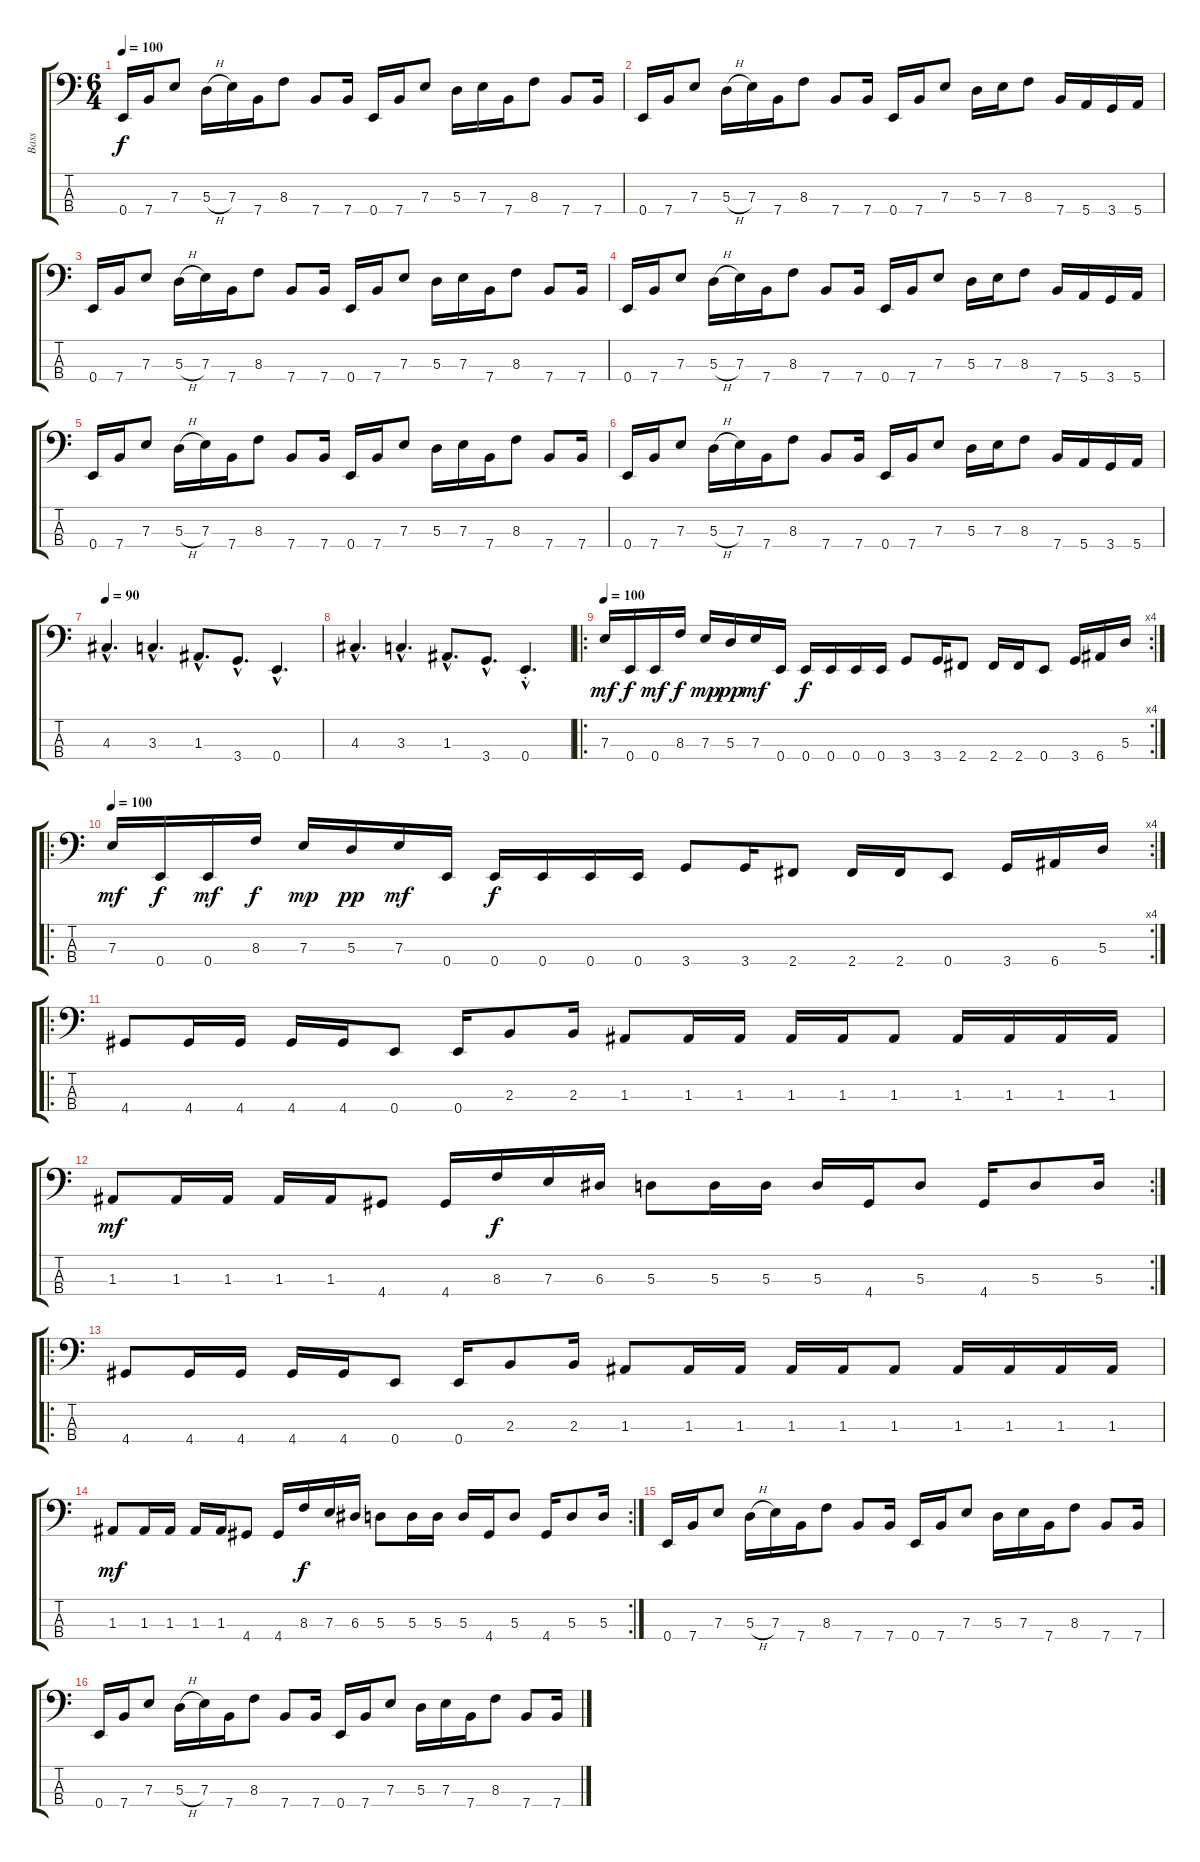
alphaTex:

\track ("Bass" "Bass") {instrument electricbassfinger}
\staff {score tabs}
\tuning (G2 D2 A1 E1) {hide}
\ts (6 4)
\tempo 100
\clef f4
\ks c
0.4.16{dy f} 7.4.16 7.3.8 5.3{h}.16 7.3.16 7.4.16 8.3.8 7.4.8 7.4.16 0.4.16 7.4.16 7.3.8 5.3.16 7.3.16 7.4.16 8.3.8 7.4.8 7.4.16 |
0.4.16 7.4.16 7.3.8 5.3{h}.16 7.3.16 7.4.16 8.3.8 7.4.8 7.4.16 0.4.16 7.4.16 7.3.8 5.3.16 7.3.16 8.3.8 7.4.16 5.4.16 3.4.16 5.4.16 |
0.4.16 7.4.16 7.3.8 5.3{h}.16 7.3.16 7.4.16 8.3.8 7.4.8 7.4.16 0.4.16 7.4.16 7.3.8 5.3.16 7.3.16 7.4.16 8.3.8 7.4.8 7.4.16 |
0.4.16 7.4.16 7.3.8 5.3{h}.16 7.3.16 7.4.16 8.3.8 7.4.8 7.4.16 0.4.16 7.4.16 7.3.8 5.3.16 7.3.16 8.3.8 7.4.16 5.4.16 3.4.16 5.4.16 |
0.4.16 7.4.16 7.3.8 5.3{h}.16 7.3.16 7.4.16 8.3.8 7.4.8 7.4.16 0.4.16 7.4.16 7.3.8 5.3.16 7.3.16 7.4.16 8.3.8 7.4.8 7.4.16 |
0.4.16 7.4.16 7.3.8 5.3{h}.16 7.3.16 7.4.16 8.3.8 7.4.8 7.4.16 0.4.16 7.4.16 7.3.8 5.3.16 7.3.16 8.3.8 7.4.16 5.4.16 3.4.16 5.4.16 |
\tempo 90
4.3{hac}.4{d} 3.3{hac}.4{d} 1.3{hac}.8{d} 3.4{hac}.8{d} 0.4{hac}.4{d} |
4.3{hac}.4{d} 3.3{hac}.4{d} 1.3{hac}.8{d} 3.4{hac}.8{d} 0.4{hac st}.4{d} |
\ro
\rc 4
\tempo 100
7.3.16{dy mf} 0.4.16{dy f} 0.4.16{dy mf} 8.3.16{dy f} 7.3.16{dy mp} 5.3.16{dy pp} 7.3.16{dy mf} 0.4.16 0.4.16{dy f} 0.4.16 0.4.16 0.4.16 3.4.8 3.4.16 2.4.8 2.4.16 2.4.16 0.4.8 3.4.16 6.4.16 5.3.16 |
\ro
\rc 4
\tempo 100
7.3.16{dy mf} 0.4.16{dy f} 0.4.16{dy mf} 8.3.16{dy f} 7.3.16{dy mp} 5.3.16{dy pp} 7.3.16{dy mf} 0.4.16 0.4.16{dy f} 0.4.16 0.4.16 0.4.16 3.4.8 3.4.16 2.4.8 2.4.16 2.4.16 0.4.8 3.4.16 6.4.16 5.3.16 |
\ro
4.4.8 4.4.16 4.4.16 4.4.16 4.4.16 0.4.8 0.4.16 2.3.8 2.3.16 1.3.8 1.3.16 1.3.16 1.3.16 1.3.16 1.3.8 1.3.16 1.3.16 1.3.16 1.3.16 |
\rc 2
1.3.8{dy mf} 1.3.16 1.3.16 1.3.16 1.3.16 4.4.8 4.4.16 8.3.16{dy f} 7.3.16 6.3.16 5.3.8 5.3.16 5.3.16 5.3.16 4.4.16 5.3.8 4.4.16 5.3.8 5.3.16 |
\ro
4.4.8 4.4.16 4.4.16 4.4.16 4.4.16 0.4.8 0.4.16 2.3.8 2.3.16 1.3.8 1.3.16 1.3.16 1.3.16 1.3.16 1.3.8 1.3.16 1.3.16 1.3.16 1.3.16 |
\rc 2
1.3.8{dy mf} 1.3.16 1.3.16 1.3.16 1.3.16 4.4.8 4.4.16 8.3.16{dy f} 7.3.16 6.3.16 5.3.8 5.3.16 5.3.16 5.3.16 4.4.16 5.3.8 4.4.16 5.3.8 5.3.16 |
0.4.16 7.4.16 7.3.8 5.3{h}.16 7.3.16 7.4.16 8.3.8 7.4.8 7.4.16 0.4.16 7.4.16 7.3.8 5.3.16 7.3.16 7.4.16 8.3.8 7.4.8 7.4.16 |
0.4.16 7.4.16 7.3.8 5.3{h}.16 7.3.16 7.4.16 8.3.8 7.4.8 7.4.16 0.4.16 7.4.16 7.3.8 5.3.16 7.3.16 7.4.16 8.3.8 7.4.8 7.4.16
